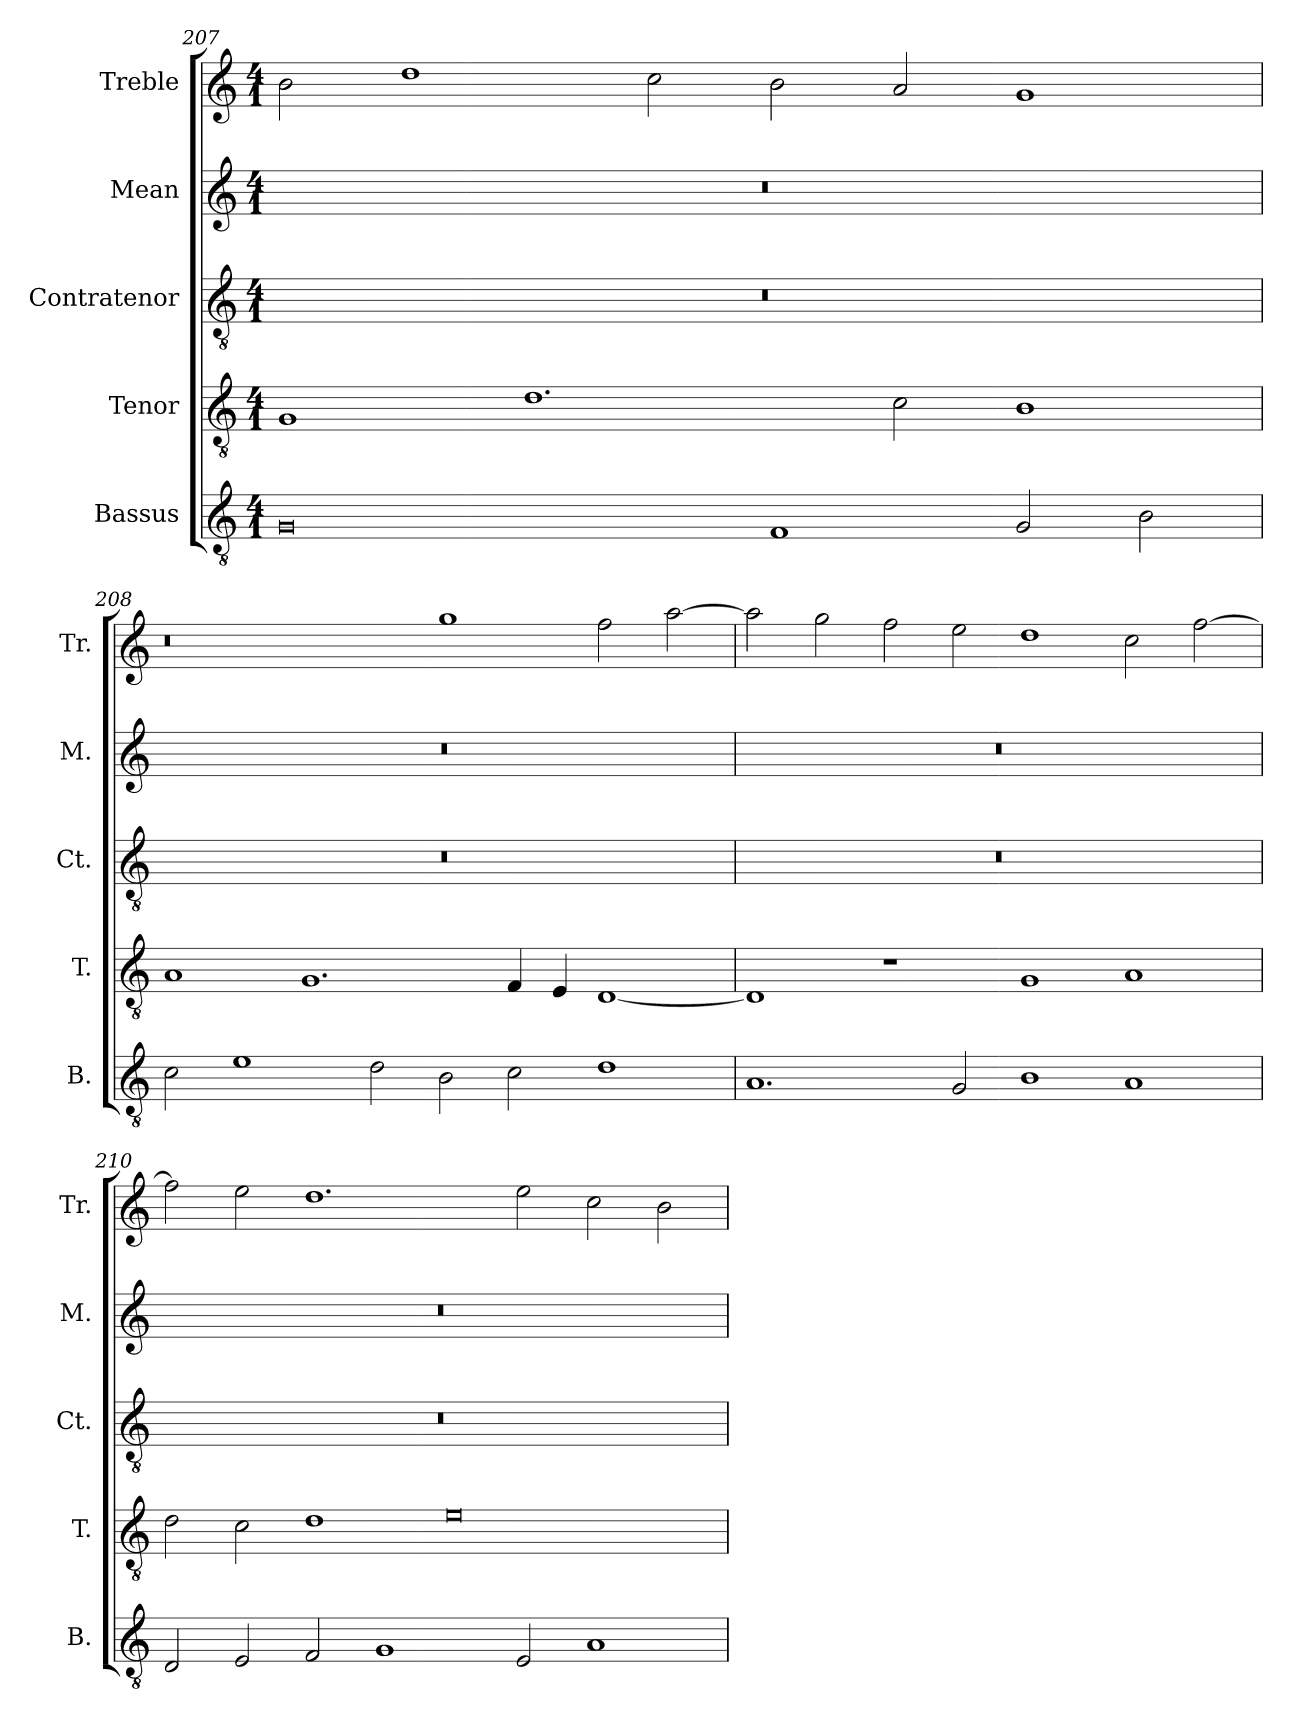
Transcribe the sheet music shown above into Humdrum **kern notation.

**kern	**kern	**kern	**kern	**kern
*part5	*part4	*part3	*part2	*part1
*staff5	*staff4	*staff3	*staff2	*staff1
*I"Bassus	*I"Tenor	*I"Contratenor	*I"Mean	*I"Treble
*I'B.	*I'T.	*I'Ct.	*I'M.	*I'Tr.
*clefGv2	*clefGv2	*clefGv2	*clefG2	*clefG2
*ITrd7c12	*ITrd7c12	*ITrd7c12	*	*
*k[]	*k[]	*k[]	*k[]	*k[]
*	*	*	*C:	*C:
*M4/1	*M4/1	*M4/1	*M4/1	*M4/1
=207	=207	=207	=207	=207
!	!	!LO:N:vis=1	!LO:N:vis=1	!
0GGi	1GGi	00r	00r	2bi\
.	.	.	.	1ddi
.	1.Di	.	.	.
.	.	.	.	2cci\
1FFi	.	.	.	2bi\
.	2Ci\	.	.	2ai/
2GGi/	1BBi	.	.	1gi
2BBi\	.	.	.	.
!!LO:LB:g=z
=208`	=208`	=208`	=208`	=208`
!	!	!LO:N:vis=1	!LO:N:vis=1	!
2Ci\	1AAi	00r	00r	0r
1Ei	.	.	.	.
.	1.GGi	.	.	.
2Di\	.	.	.	.
2BBi\	.	.	.	1ggi
2Ci\	4FFi/	.	.	.
.	4EEi/	.	.	.
1Di	[<1DDi	.	.	2ffi\
.	.	.	.	[>2aai\
=209`	=209`	=209`	=209`	=209`
!	!	!LO:N:vis=1	!LO:N:vis=1	!
1.AAi	1DDi]	00r	00r	2aai\]
.	.	.	.	2ggi\
.	1r	.	.	2ffi\
2GGi/	.	.	.	2eei\
1BBi	1GGi	.	.	1ddi
1AAi	1AAi	.	.	2cci\
.	.	.	.	[>2ffi\
!!LO:LB:g=z
=210`	=210`	=210`	=210`	=210`
!	!	!LO:N:vis=1	!LO:N:vis=1	!
2DDi/	2Di\	00r	00r	2ffi\]
2EEi/	2Ci\	.	.	2eei\
2FFi/	1Di	.	.	1.ddi
1GGi	.	.	.	.
.	0Ei	.	.	.
2EEi/	.	.	.	2eei\
1AAi	.	.	.	2cci\
.	.	.	.	2bi\
=`	=`	=`	=`	=`
*-	*-	*-	*-	*-
